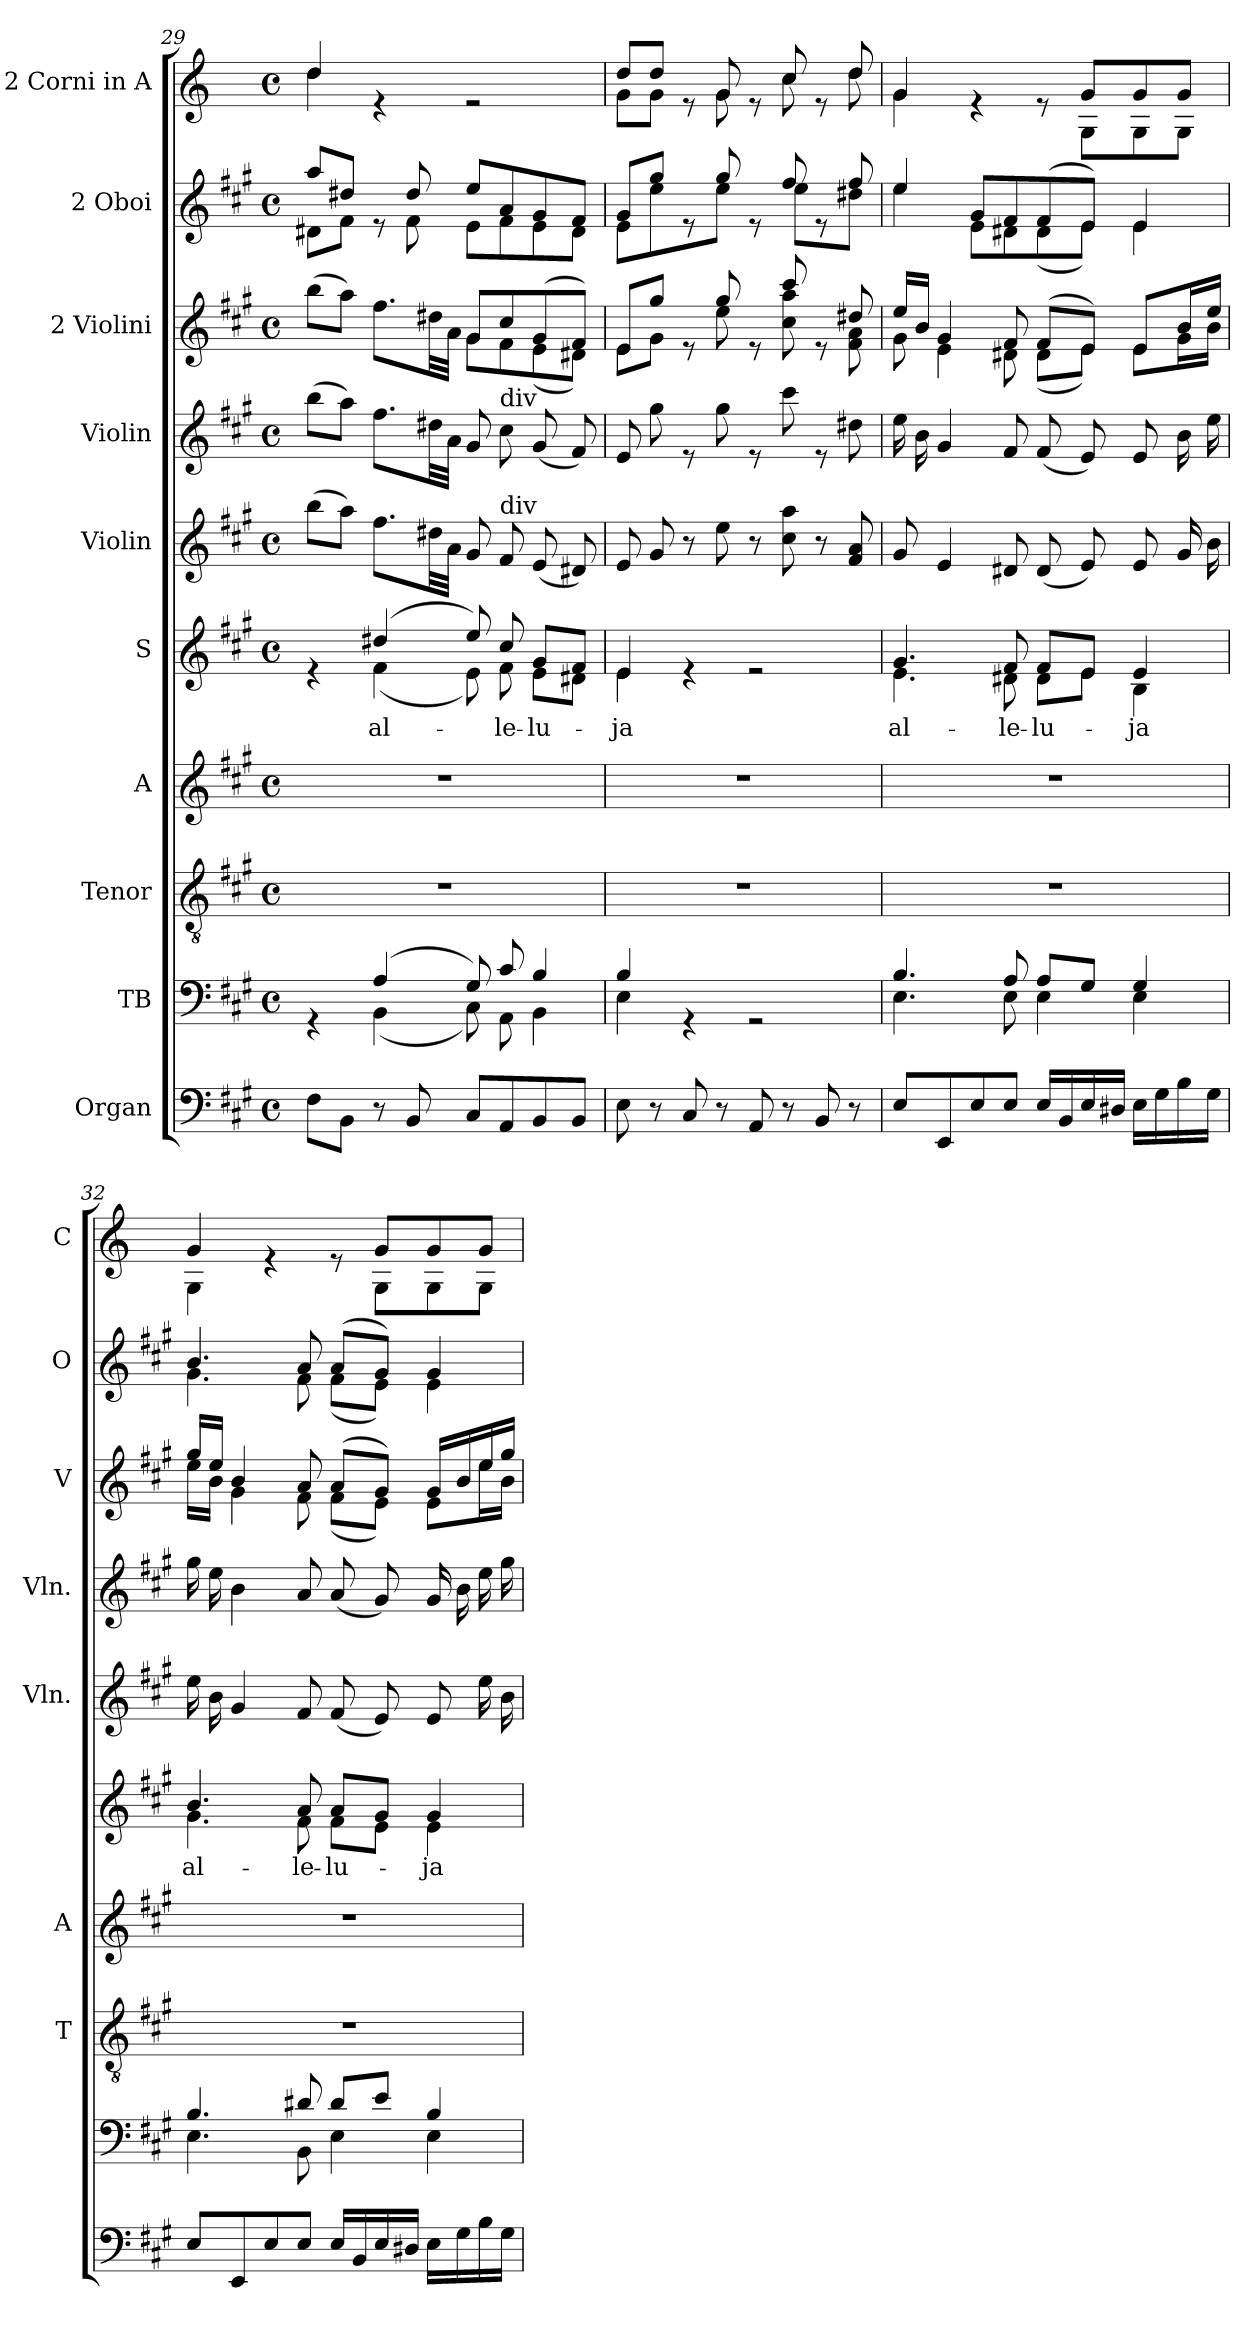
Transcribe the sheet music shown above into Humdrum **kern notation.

**kern	**kern	**kern	**kern	**kern	**text	**kern	**kern	**kern	**kern	**kern
*part10	*part9	*part8	*part7	*part6	*part6	*part5	*part4	*part3	*part2	*part1
*staff10	*staff9	*staff8	*staff7	*staff6	*staff6	*staff5	*staff4	*staff3	*staff2	*staff1
*I"Organ	*I"TB	*I"Tenor	*I"A	*I"S	*	*I"Violin	*I"Violin	*I"2 Violini	*I"2 Oboi	*I"2 Corni in A
*	*	*I'T	*I'A	*	*	*I'Vln.	*I'Vln.	*I'V	*I'O	*I'C
*clefF4	*clefF4	*clefGv2	*clefG2	*clefG2	*	*clefG2	*clefG2	*clefG2	*clefG2	*clefG2
*	*	*	*	*	*	*	*	*	*	*ITrd2c3
*k[f#c#g#]	*k[f#c#g#]	*k[f#c#g#]	*k[f#c#g#]	*k[f#c#g#]	*	*k[f#c#g#]	*k[f#c#g#]	*k[f#c#g#]	*k[f#c#g#]	*k[f#c#g#]
*M4/4	*M4/4	*M4/4	*M4/4	*M4/4	*	*M4/4	*M4/4	*M4/4	*M4/4	*M4/4
*met(c)	*met(c)	*met(c)	*met(c)	*met(c)	*	*met(c)	*met(c)	*met(c)	*met(c)	*met(c)
=29	=29	=29	=29	=29	=29	=29	=29	=29	=29	=29
*	*^	*	*	*^	*	*	*	*^	*^	*^
8F#\L	4rGG	4ryy	1r	1r	4re	4ryy	.	(8bb\L	(8bb\L	(8bb\L	2ryy	8aa/L	8d#X\L	4b/	4b\
8BB\J	.	.	.	.	.	.	.	8aa\J)	8aa\J)	8aa\J)	.	8dd#X/J	8f#\J	.	.
!	!	!	!	!	!	!	!LO:LY:b	!	!	!	!	!	!	!	!
8r	(4A/	(4BB\	.	.	(4dd#X/	(4f#\	al-	8.ff#\L	8.ff#\L	8.ff#\L	.	8re	8ryy	4re	2.ryy
8BB/	.	.	.	.	.	.	.	.	.	.	.	8dd#/	8f#\	.	.
.	.	.	.	.	.	.	.	32dd#X\LL	32dd#X\LL	32dd#X\LL	.	.	.	.	.
.	.	.	.	.	.	.	.	32a/JJJ	32a/JJJ	32a\JJJ	.	.	.	.	.
8C#/L	8G#/)	8C#\)	.	.	8ee/)	8e\)	.	8g#/	8g#/	8g#/L	8g#\L	8ee/L	8e\L	2re	.
!	!	!	!	!	!	!	!	!	!LO:TX:a:t=div	!	!	!	!	!	!
!	!	!	!	!	!	!	!	!LO:TX:a:t=div	!	!	!	!	!	!	!
!	!	!	!	!	!	!	!LO:LY:b	!	!	!	!	!	!	!	!
8AA/	8c#/	8AA\	.	.	8cc#/	8f#\	-le-	8f#/	8cc#\	8cc#/	8f#\	8a/	8f#\	.	.
!	!	!	!	!	!	!	!LO:LY:b	!	!	!	!	!	!	!	!
8BB/	4B/	4BB\	.	.	8g#/L	8e\L	-lu-	(8e/	(8g#/	(8g#/	(8e\	8g#/	8e\	.	.
8BB/J	.	.	.	.	8f#/J	8d#X\J	.	8d#X/)	8f#/)	8f#/J)	8d#X\J)	8f#/J	8d#\J	.	.
!!LO:LB:g=z	!!
=30	=30	=30	=30	=30	=30	=30	=30	=30	=30	=30	=30	=30	=30	=30	=30
!	!	!	!	!	!	!	!LO:LY:b	!	!	!	!	!	!	!	!
8E\	4B/	4E\	1r	1r	4e/	4e\	-ja	8e/	8e/	8e/L	8e\L	8g#/L	8e\L	8b/L	8e\L
8r	.	.	.	.	.	.	.	8g#/	8gg#\	8gg#/J	8g#\J	8gg#/J	8ee\	8b/J	8e\J
8C#/	4rGG	2.ryy	.	.	4re	2.ryy	.	8r	8re	8re	8ryy	8re	8ryy	8re	8ryy
8r	.	.	.	.	.	.	.	8ee\	8gg#\	8gg#/	8ee\	8gg#/	8ee\J	8e/	8e\
8AA/	2rGG	.	.	.	2re	.	.	8r	8re	8re	8ryy	8re	8ryy	8re	8ryy
8r	.	.	.	.	.	.	.	8cc#\ 8aa\	8ccc#\	8ccc#/	8cc#\ 8aa\	8ff#/	8ee\L	8a/	8a\
8BB/	.	.	.	.	.	.	.	8r	8re	8re	8ryy	8re	8ryy	8re	8ryy
8r	.	.	.	.	.	.	.	8f#/ 8a/	8dd#X\	8dd#X/	8f#\ 8a\	8ff#/	8dd#X\J	8b/	8b\
=31	=31	=31	=31	=31	=31	=31	=31	=31	=31	=31	=31	=31	=31	=31	=31
!	!	!	!	!	!	!	!LO:LY:b	!	!	!	!	!	!	!	!
8E/L	4.B/	4.E\	1r	1r	4.g#/	4.e\	al-	8g#/	16ee\	16ee/LL	8g#\	4ee/	4ee\	4e/	4e\
.	.	.	.	.	.	.	.	.	16b\	16b/JJ	.	.	.	.	.
8EE/	.	.	.	.	.	.	.	4e/	4g#/	4g#/	4e\	.	.	.	.
8E/	.	.	.	.	.	.	.	.	.	.	.	8g#/L	8e\L	4re	4.ryy
!	!	!	!	!	!	!	!LO:LY:b	!	!	!	!	!	!	!	!
8E/J	8A/	8E\	.	.	8f#/	8d#X\	-le-	8d#X/	8f#/	8f#/	8d#X\	8f#/	8d#X\	.	.
!	!	!	!	!	!	!	!LO:LY:b	!	!	!	!	!	!	!	!
16E/LL	8A/L	4E\	.	.	8f#/L	8d#\L	-lu-	(8d#/	(8f#/	(8f#/L	(8d#\L	(8f#/	(8d#\	8re	.
16BB/	.	.	.	.	.	.	.	.	.	.	.	.	.	.	.
16E/	8G#/J	.	.	.	8e/J	8e\J	.	8e/)	8e/)	8e/J)	8e\J)	8e/J)	8e\J)	8e/L	8E\L
16D#X/JJ	.	.	.	.	.	.	.	.	.	.	.	.	.	.	.
!	!	!	!	!	!	!	!LO:LY:b	!	!	!	!	!	!	!	!
16E\LL	4G#/	4E\	.	.	4e/	4B\	-ja	8e/	8e/	8e/L	8e\L	4e/	4e\	8e/	8E\
16G#\	.	.	.	.	.	.	.	.	.	.	.	.	.	.	.
16B\	.	.	.	.	.	.	.	16g#/	16b\	16b/L	16g#\L	.	.	8e/J	8E\J
16G#\JJ	.	.	.	.	.	.	.	16b\	16ee\	16ee/JJ	16b\JJ	.	.	.	.
=32	=32	=32	=32	=32	=32	=32	=32	=32	=32	=32	=32	=32	=32	=32	=32
!	!	!	!	!	!	!	!LO:LY:b	!	!	!	!	!	!	!	!
8E/L	4.B/	4.E\	1r	1r	4.b/	4.g#\	al-	16ee\	16gg#\	16gg#/LL	16ee\LL	4.b/	4.g#\	4e/	4E\
.	.	.	.	.	.	.	.	16b\	16ee\	16ee/JJ	16b\JJ	.	.	.	.
8EE/	.	.	.	.	.	.	.	4g#/	4b\	4b/	4g#\	.	.	.	.
8E/	.	.	.	.	.	.	.	.	.	.	.	.	.	4re	4.ryy
!	!	!	!	!	!	!	!LO:LY:b	!	!	!	!	!	!	!	!
8E/J	8d#X/	8BB\	.	.	8a/	8f#\	-le-	8f#/	8a/	8a/	8f#\	8a/	8f#\	.	.
!	!	!	!	!	!	!	!LO:LY:b	!	!	!	!	!	!	!	!
16E/LL	8d#/L	4E\	.	.	8a/L	8f#\L	-lu-	(8f#/	(8a/	(8a/L	(8f#\L	(8a/L	(8f#\L	8re	.
16BB/	.	.	.	.	.	.	.	.	.	.	.	.	.	.	.
16E/	8e/J	.	.	.	8g#/J	8e\J	.	8e/)	8g#/)	8g#/J)	8e\J)	8g#/J)	8e\J)	8e/L	8E\L
16D#X/JJ	.	.	.	.	.	.	.	.	.	.	.	.	.	.	.
!	!	!	!	!	!	!	!LO:LY:b	!	!	!	!	!	!	!	!
16E\LL	4B/	4E\	.	.	4g#/	4e\	-ja	8e/	16g#/	16g#/LL	8e\L	4g#/	4e\	8e/	8E\
16G#\	.	.	.	.	.	.	.	.	16b\	16b/	.	.	.	.	.
16B\	.	.	.	.	.	.	.	16ee\	16ee\	16ee/	16ee\L	.	.	8e/J	8E\J
16G#\JJ	.	.	.	.	.	.	.	16b\	16gg#\	16gg#/JJ	16b\JJ	.	.	.	.
*	*	*	*	*	*	*	*	*	*	*v	*v	*	*	*v	*v
*	*v	*v	*	*	*v	*v	*	*	*	*	*v	*v	*
=	=	=	=	=	=	=	=	=	=	=
*-	*-	*-	*-	*-	*-	*-	*-	*-	*-	*-
